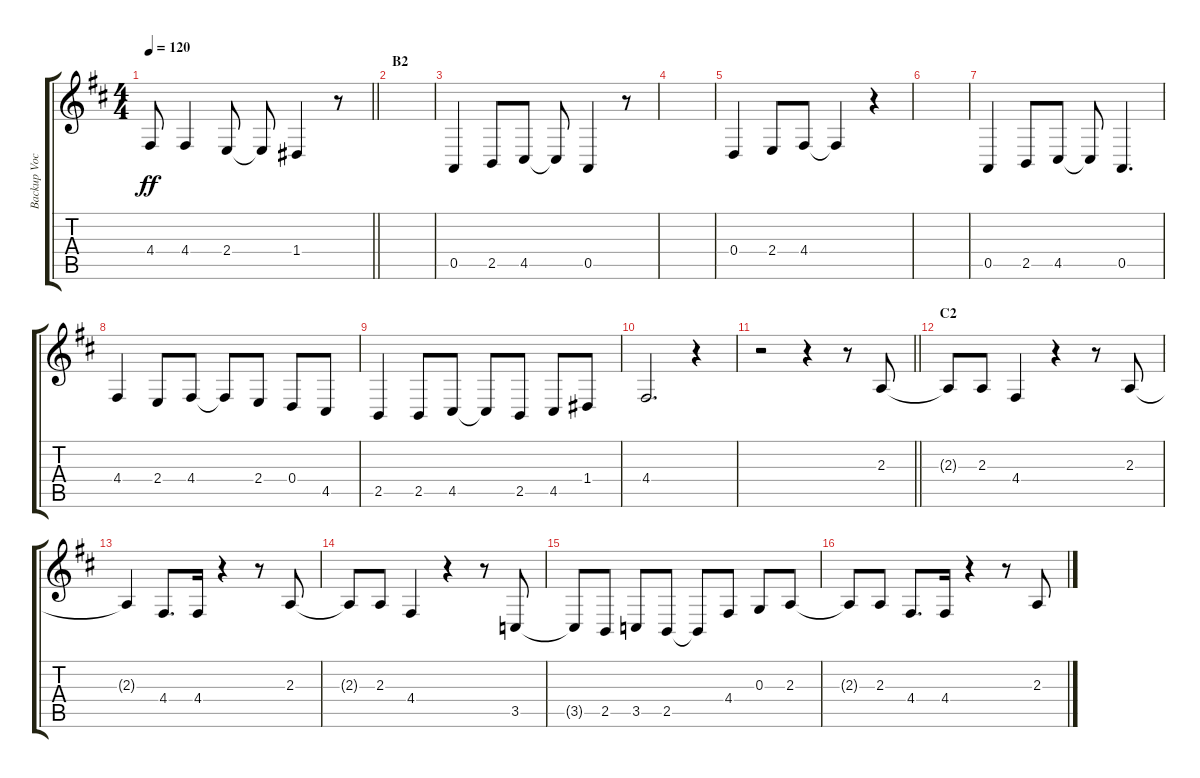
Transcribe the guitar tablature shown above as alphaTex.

\track ("Backup Vocals" "Backup Voc") {instrument altosax}
\staff {score tabs}
\tuning (E4 B3 G3 D3 A2 E2) {hide}
\ts (4 4)
\tempo 120
\clef g2
\barLineRight lightlight
\ks d
4.4.8{dy ff} 4.4.4 2.4.8 2.4{t}.8 1.4.4 r.8 |
\section ("" "B2")
|
0.5.4 2.5.8 4.5.8 4.5{t}.8 0.5.4 r.8 |
|
0.4.4 2.4.8 4.4.8 4.4{t}.4 r.4 |
|
0.5.4 2.5.8 4.5.8 4.5{t}.8 0.5.4{d} |
4.4.4 2.4.8 4.4.8 4.4{t}.8 2.4.8 0.4.8 4.5.8 |
2.5.4 2.5.8 4.5.8 4.5{t}.8 2.5.8 4.5.8 1.4.8 |
4.4.2{d} r.4 |
\barLineRight lightlight
r.2 r.4 r.8 2.3.8 |
\section ("" "C2")
2.3{t}.8 2.3.8 4.4.4 r.4 r.8 2.3.8 |
2.3{t}.4 4.4.8{d} 4.4.16 r.4 r.8 2.3.8 |
2.3{t}.8 2.3.8 4.4.4 r.4 r.8 3.5.8 |
3.5{t}.8 2.5.8 3.5.8 2.5.8 2.5{t}.8 4.4.8 0.3.8 2.3.8 |
2.3{t}.8 2.3.8 4.4.8{d} 4.4.16 r.4 r.8 2.3.8
